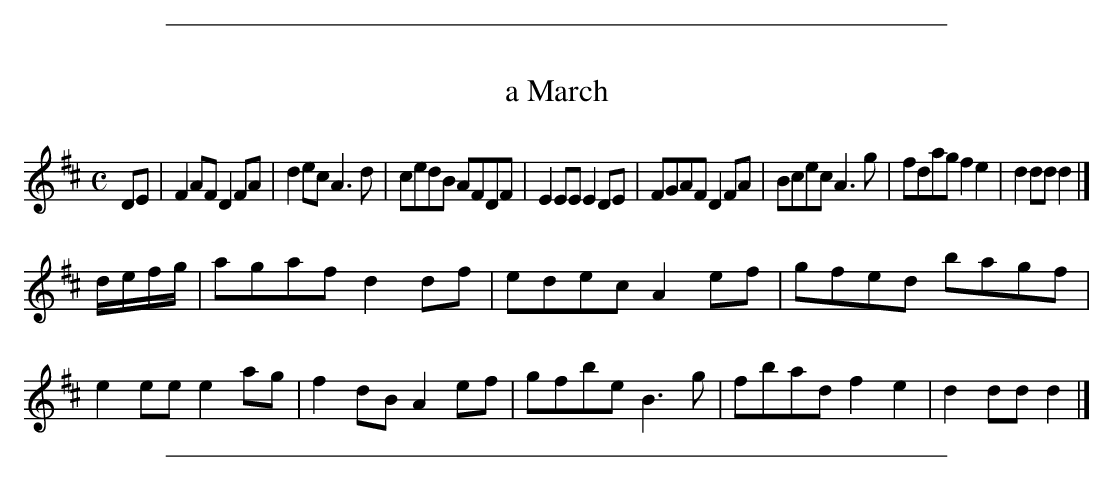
X:1
T: a March
M: C
L: 1/8
K: D
DE |\
F2AF D2FA | d2ec A3d | cedB AFDF | E2EE E2DE |\
FGAF D2FA | Bcec A3g | fdag f2e2 | d2dd d2 |]
d/e/f/g/ |\
agaf d2df | edec A2ef | gfed bagf | e2ee e2ag |\
f2dB A2ef | gfbe B3g | fbad f2e2 | d2dd d2 |]
